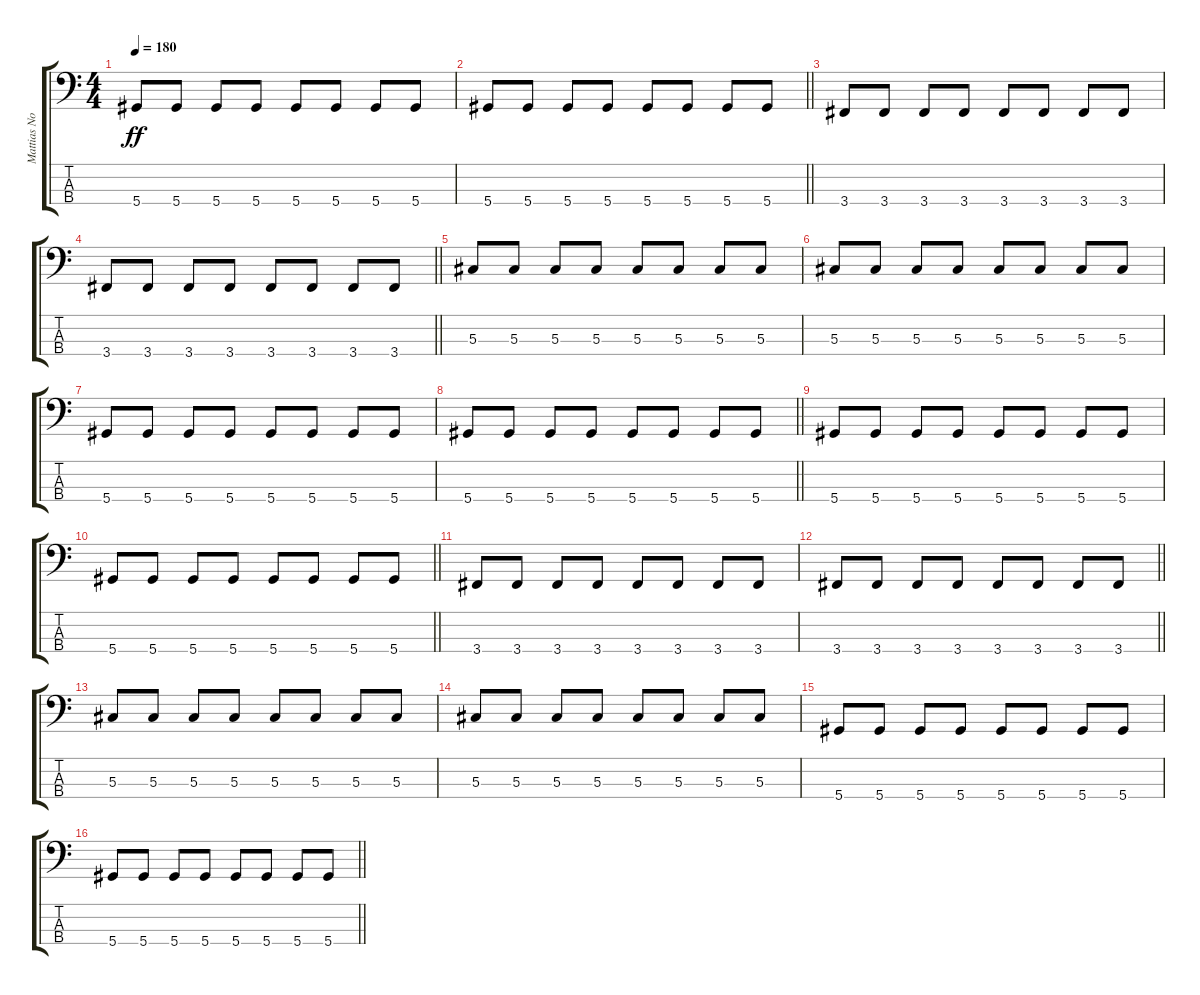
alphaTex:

\track ("Mattias Norrman" "Mattias No") {instrument electricbasspick}
\staff {score tabs}
\tuning (Gb2 Db2 Ab1 Eb1) {hide}
\ts (4 4)
\section ("" "")
\tempo 180
\clef f4
\ks c
5.4.8{dy ff} 5.4.8 5.4.8 5.4.8 5.4.8 5.4.8 5.4.8 5.4.8 |
\barLineRight lightlight
5.4.8 5.4.8 5.4.8 5.4.8 5.4.8 5.4.8 5.4.8 5.4.8 |
3.4.8 3.4.8 3.4.8 3.4.8 3.4.8 3.4.8 3.4.8 3.4.8 |
\barLineRight lightlight
3.4.8 3.4.8 3.4.8 3.4.8 3.4.8 3.4.8 3.4.8 3.4.8 |
5.3.8 5.3.8 5.3.8 5.3.8 5.3.8 5.3.8 5.3.8 5.3.8 |
5.3.8 5.3.8 5.3.8 5.3.8 5.3.8 5.3.8 5.3.8 5.3.8 |
5.4.8 5.4.8 5.4.8 5.4.8 5.4.8 5.4.8 5.4.8 5.4.8 |
\barLineRight lightlight
5.4.8 5.4.8 5.4.8 5.4.8 5.4.8 5.4.8 5.4.8 5.4.8 |
5.4.8 5.4.8 5.4.8 5.4.8 5.4.8 5.4.8 5.4.8 5.4.8 |
\barLineRight lightlight
5.4.8 5.4.8 5.4.8 5.4.8 5.4.8 5.4.8 5.4.8 5.4.8 |
3.4.8 3.4.8 3.4.8 3.4.8 3.4.8 3.4.8 3.4.8 3.4.8 |
\barLineRight lightlight
3.4.8 3.4.8 3.4.8 3.4.8 3.4.8 3.4.8 3.4.8 3.4.8 |
5.3.8 5.3.8 5.3.8 5.3.8 5.3.8 5.3.8 5.3.8 5.3.8 |
5.3.8 5.3.8 5.3.8 5.3.8 5.3.8 5.3.8 5.3.8 5.3.8 |
5.4.8 5.4.8 5.4.8 5.4.8 5.4.8 5.4.8 5.4.8 5.4.8 |
\barLineRight lightlight
5.4.8 5.4.8 5.4.8 5.4.8 5.4.8 5.4.8 5.4.8 5.4.8
